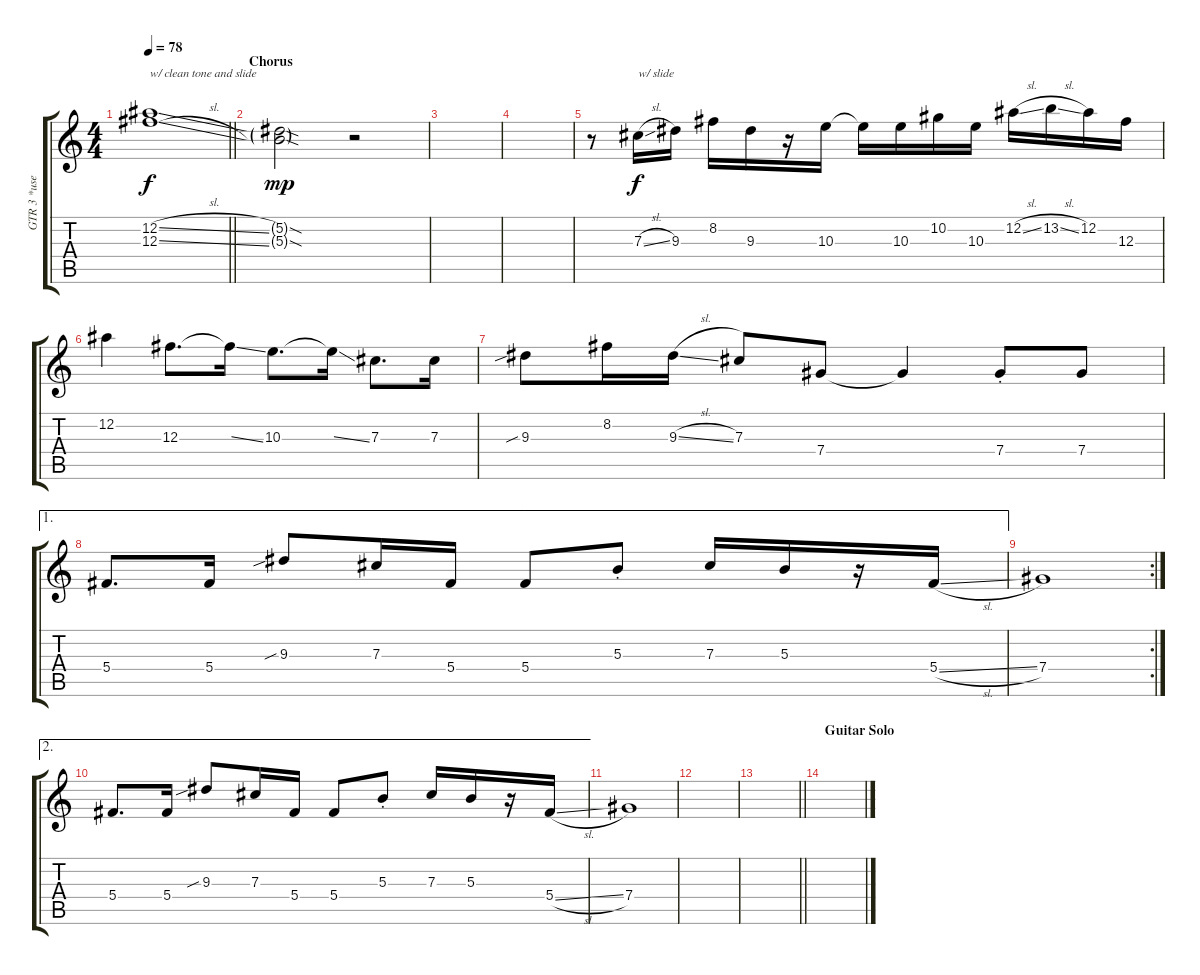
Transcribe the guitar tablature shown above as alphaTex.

\track ("GTR 3 *used for fills*" "GTR 3 *use") {instrument electricguitarclean}
\staff {score tabs}
\tuning (Eb4 Bb3 Gb3 Db3 Ab2 Eb2) {hide}
\ts (4 4)
\tempo 78
\clef g2
\barLineRight lightlight
\ks c
(12.2{sl} 12.3{sl}).1{txt "w/ clean tone and slide" dy f} |
\section ("" "Chorus")
(5.2{sod g} 5.3{sod g}).2{dy mp} r.2 |
|
|
r.8 7.3{sl}.16{txt "w/ slide" dy f} 9.3.16 8.2.16 9.3.16 r.16 10.3.16 10.3{t}.16 10.3.16 10.2.16 10.3.16 12.2{sl}.16 13.2{sl}.16 12.2.16 12.3.16 |
12.2.4 12.3.8{d} 12.3{ss t}.16 10.3.8{d} 10.3{ss t}.16 7.3.8{d} 7.3.16 |
9.3{sib}.8 8.2.16 9.3{sl}.16 7.3.8 7.4.8 7.4{t}.4 7.4{st}.8 7.4.8 |
\ae 1
5.4.8{d} 5.4.16 9.3{sib}.8 7.3.16 5.4.16 5.4.8 5.3{st}.8 7.3.16 5.3.16 r.16 5.4{sl}.16 |
\rc 2
7.4.1 |
\ae 2
5.4.8{d} 5.4.16 9.3{sib}.8 7.3.16 5.4.16 5.4.8 5.3{st}.8 7.3.16 5.3.16 r.16 5.4{sl}.16 |
7.4.1 |
|
\barLineRight lightlight
|
\section ("" "Guitar Solo")
